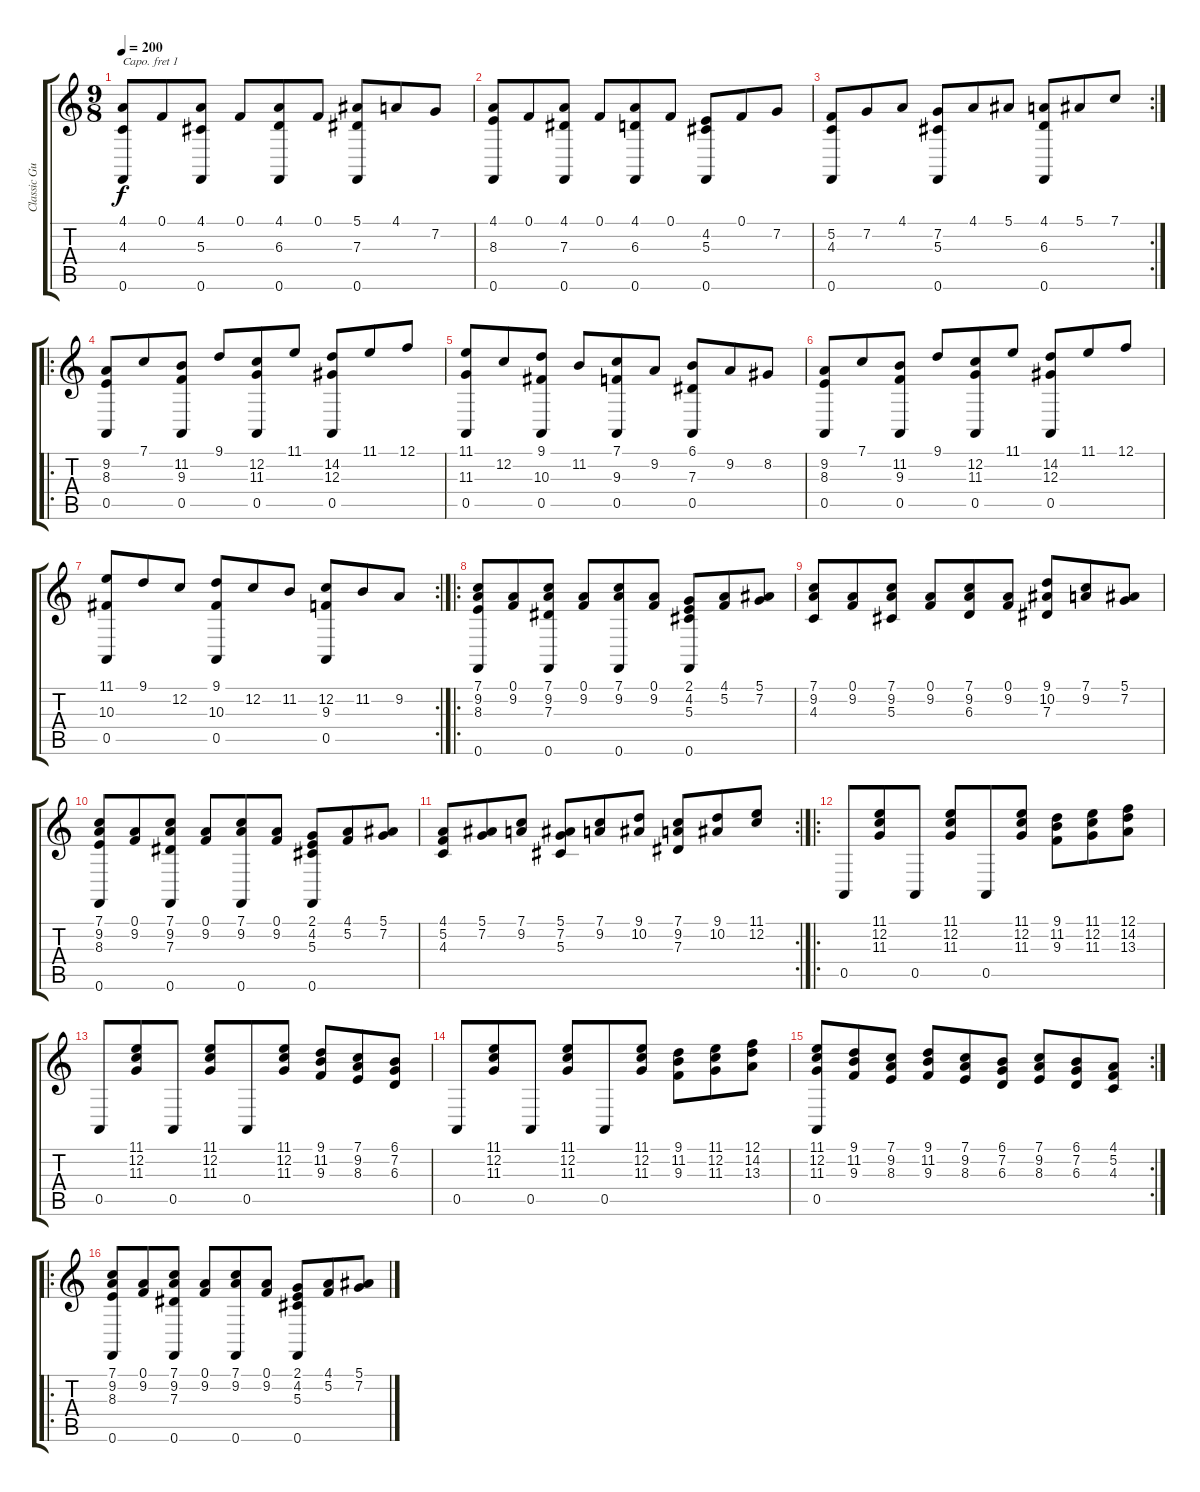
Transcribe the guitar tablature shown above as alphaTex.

\track ("Classic Guitar" "Classic Gu") {instrument acousticgrandpiano}
\staff {score tabs}
\capo 1
\tuning (E4 B3 G3 D3 Ab2 E2) {hide}
\ts (9 8)
\tempo 200
\clef g2
\ks c
(4.1 4.3 0.6).8{dy f} 0.1.8 (4.1 5.3 0.6).8 0.1.8 (4.1 6.3 0.6).8 0.1.8 (5.1 7.3 0.6).8 4.1.8 7.2.8 |
(4.1 8.3 0.6).8 0.1.8 (4.1 7.3 0.6).8 0.1.8 (4.1 6.3 0.6).8 0.1.8 (4.2 5.3 0.6).8 0.1.8 7.2.8 |
\rc 2
(5.2 4.3 0.6).8 7.2.8 4.1.8 (7.2 5.3 0.6).8 4.1.8 5.1.8 (4.1 6.3 0.6).8 5.1.8 7.1.8 |
\ro
(9.2 8.3 0.5).8 7.1.8 (11.2 9.3 0.5).8 9.1.8 (12.2 11.3 0.5).8 11.1.8 (14.2 12.3 0.5).8 11.1.8 12.1.8 |
(11.1 11.3 0.5).8 12.2.8 (9.1 10.3 0.5).8 11.2.8 (7.1 9.3 0.5).8 9.2.8 (6.1 7.3 0.5).8 9.2.8 8.2.8 |
(9.2 8.3 0.5).8 7.1.8 (11.2 9.3 0.5).8 9.1.8 (12.2 11.3 0.5).8 11.1.8 (14.2 12.3 0.5).8 11.1.8 12.1.8 |
\rc 2
(11.1 10.3 0.5).8 9.1.8 12.2.8 (9.1 10.3 0.5).8 12.2.8 11.2.8 (12.2 9.3 0.5).8 11.2.8 9.2.8 |
\ro
(7.1 9.2 8.3 0.6).8 (0.1 9.2).8 (7.1 9.2 7.3 0.6).8 (0.1 9.2).8 (7.1 9.2 0.6).8 (0.1 9.2).8 (2.1 4.2 5.3 0.6).8 (4.1 5.2).8 (5.1 7.2).8 |
(7.1 9.2 4.3).8 (0.1 9.2).8 (7.1 9.2 5.3).8 (0.1 9.2).8 (7.1 9.2 6.3).8 (0.1 9.2).8 (9.1 10.2 7.3).8 (7.1 9.2).8 (5.1 7.2).8 |
(7.1 9.2 8.3 0.6).8 (0.1 9.2).8 (7.1 9.2 7.3 0.6).8 (0.1 9.2).8 (7.1 9.2 0.6).8 (0.1 9.2).8 (2.1 4.2 5.3 0.6).8 (4.1 5.2).8 (5.1 7.2).8 |
\rc 2
(4.1 5.2 4.3).8 (5.1 7.2).8 (7.1 9.2).8 (5.1 7.2 5.3).8 (7.1 9.2).8 (9.1 10.2).8 (7.1 9.2 7.3).8 (9.1 10.2).8 (11.1 12.2).8 |
\ro
0.5.8 (11.1 12.2 11.3).8 0.5.8 (11.1 12.2 11.3).8 0.5.8 (11.1 12.2 11.3).8 (9.1 11.2 9.3).8 (11.1 12.2 11.3).8 (12.1 14.2 13.3).8 |
0.5.8 (11.1 12.2 11.3).8 0.5.8 (11.1 12.2 11.3).8 0.5.8 (11.1 12.2 11.3).8 (9.1 11.2 9.3).8 (7.1 9.2 8.3).8 (6.1 7.2 6.3).8 |
0.5.8 (11.1 12.2 11.3).8 0.5.8 (11.1 12.2 11.3).8 0.5.8 (11.1 12.2 11.3).8 (9.1 11.2 9.3).8 (11.1 12.2 11.3).8 (12.1 14.2 13.3).8 |
\rc 2
(11.1 12.2 11.3 0.5).8 (9.1 11.2 9.3).8 (7.1 9.2 8.3).8 (9.1 11.2 9.3).8 (7.1 9.2 8.3).8 (6.1 7.2 6.3).8 (7.1 9.2 8.3).8 (6.1 7.2 6.3).8 (4.1 5.2 4.3).8 |
\ro
(7.1 9.2 8.3 0.6).8 (0.1 9.2).8 (7.1 9.2 7.3 0.6).8 (0.1 9.2).8 (7.1 9.2 0.6).8 (0.1 9.2).8 (2.1 4.2 5.3 0.6).8 (4.1 5.2).8 (5.1 7.2).8
